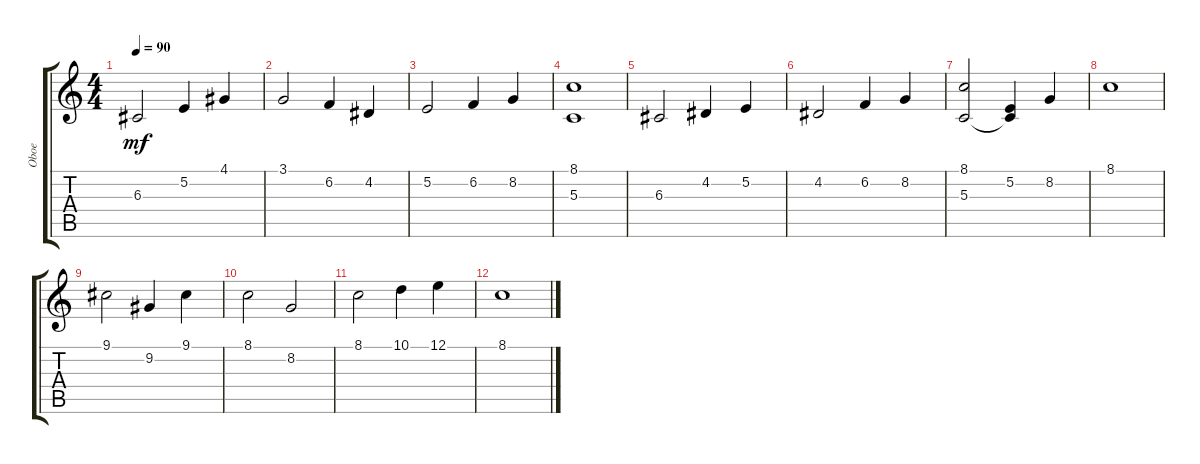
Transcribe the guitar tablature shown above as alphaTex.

\track ("Oboe" "Oboe") {instrument oboe}
\staff {score tabs}
\tuning (E4 B3 G3 D3 A2 E2) {hide}
\ts (4 4)
\tempo 90
\clef g2
\ks c
6.3.2{dy mf} 5.2.4 4.1.4 |
3.1.2 6.2.4 4.2.4 |
5.2.2 6.2.4 8.2.4 |
(8.1 5.3).1 |
6.3.2 4.2.4 5.2.4 |
4.2.2 6.2.4 8.2.4 |
(8.1 5.3).2 (5.2 5.3{t}).4 8.2.4 |
8.1.1 |
9.1.2{volume 0} 9.2.4 9.1.4 |
8.1.2 8.2.2 |
8.1.2 10.1.4 12.1.4 |
8.1.1
